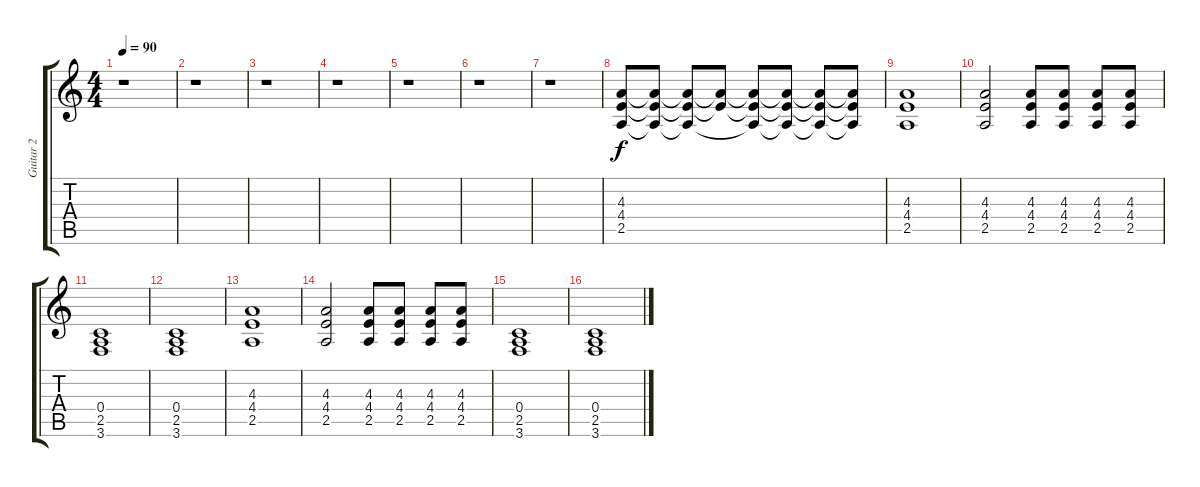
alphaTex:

\track ("Guitar 2" "Guitar 2") {instrument distortionguitar}
\staff {score tabs}
\tuning (D4 A3 F3 C3 G2 D2) {hide}
\ts (4 4)
\tempo 90
\clef g2
\ks c
r.1{dy f instrument distortionguitar} |
r.1 |
r.1 |
r.1 |
r.1 |
r.1 |
r.1 |
(4.3 4.4 2.5).8{volume 0} (4.3{t} 4.4{t} 2.5{t}).8{volume 2} (4.3{t} 4.4{t} 2.5{t}).8{volume 4} (4.3{t} 4.4{t}).8{volume 7} (4.3{t} 4.4{t} 2.5{t}).8{volume 9} (4.3{t} 4.4{t} 2.5{t}).8{volume 10} (4.3{t} 4.4{t} 2.5{t}).8{volume 13} (4.3{t} 4.4{t} 2.5{t}).8{volume 14} |
(4.3 4.4 2.5).1 |
(4.3 4.4 2.5).2 (4.3 4.4 2.5).8 (4.3 4.4 2.5).8 (4.3 4.4 2.5).8 (4.3 4.4 2.5).8 |
(0.4 2.5 3.6).1 |
(0.4 2.5 3.6).1 |
(4.3 4.4 2.5).1 |
(4.3 4.4 2.5).2 (4.3 4.4 2.5).8 (4.3 4.4 2.5).8 (4.3 4.4 2.5).8 (4.3 4.4 2.5).8 |
(0.4 2.5 3.6).1 |
(0.4 2.5 3.6).1
